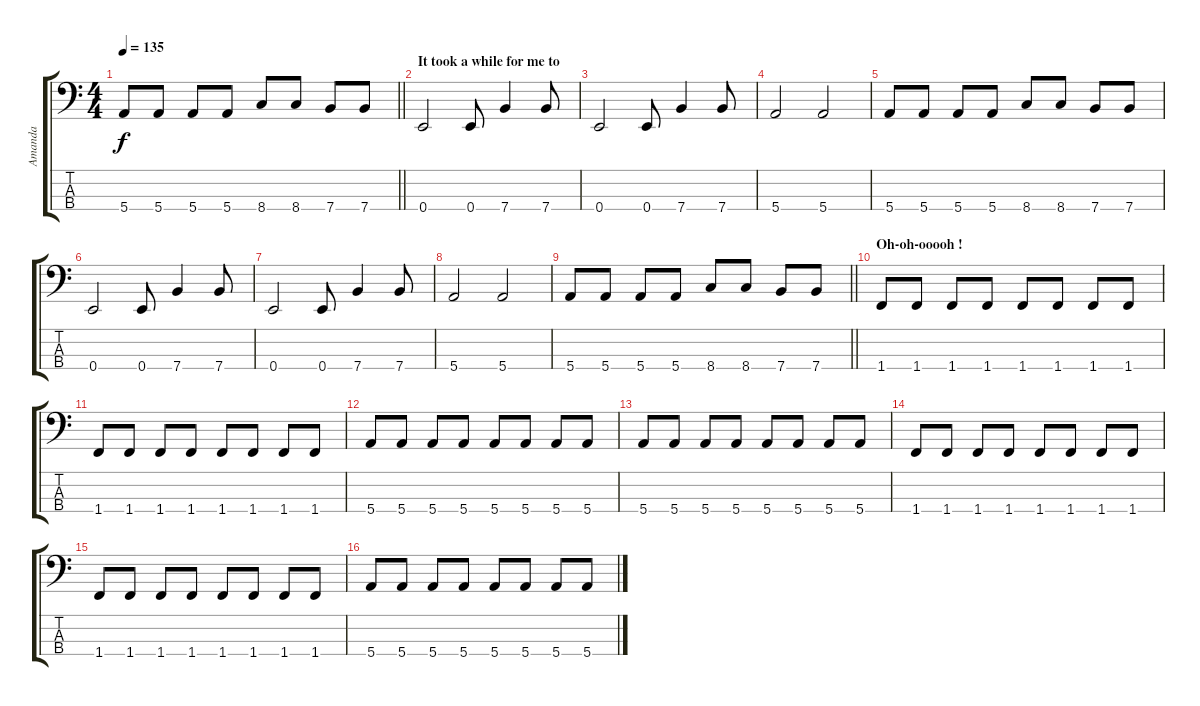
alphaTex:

\track ("Amanda" "Amanda") {instrument electricbassfinger}
\staff {score tabs}
\tuning (G2 D2 A1 E1) {hide}
\ts (4 4)
\tempo 135
\clef f4
\barLineRight lightlight
\ks c
5.4.8{dy f} 5.4.8 5.4.8 5.4.8 8.4.8 8.4.8 7.4.8 7.4.8 |
\section ("" "It took a while for me to")
0.4.2 0.4.8 7.4.4 7.4.8 |
0.4.2 0.4.8 7.4.4 7.4.8 |
5.4.2 5.4.2 |
5.4.8 5.4.8 5.4.8 5.4.8 8.4.8 8.4.8 7.4.8 7.4.8 |
0.4.2 0.4.8 7.4.4 7.4.8 |
0.4.2 0.4.8 7.4.4 7.4.8 |
5.4.2 5.4.2 |
\barLineRight lightlight
5.4.8 5.4.8 5.4.8 5.4.8 8.4.8 8.4.8 7.4.8 7.4.8 |
\section ("" "Oh-oh-ooooh !")
1.4.8 1.4.8 1.4.8 1.4.8 1.4.8 1.4.8 1.4.8 1.4.8 |
1.4.8 1.4.8 1.4.8 1.4.8 1.4.8 1.4.8 1.4.8 1.4.8 |
5.4.8 5.4.8 5.4.8 5.4.8 5.4.8 5.4.8 5.4.8 5.4.8 |
5.4.8 5.4.8 5.4.8 5.4.8 5.4.8 5.4.8 5.4.8 5.4.8 |
1.4.8 1.4.8 1.4.8 1.4.8 1.4.8 1.4.8 1.4.8 1.4.8 |
1.4.8 1.4.8 1.4.8 1.4.8 1.4.8 1.4.8 1.4.8 1.4.8 |
5.4.8 5.4.8 5.4.8 5.4.8 5.4.8 5.4.8 5.4.8 5.4.8
